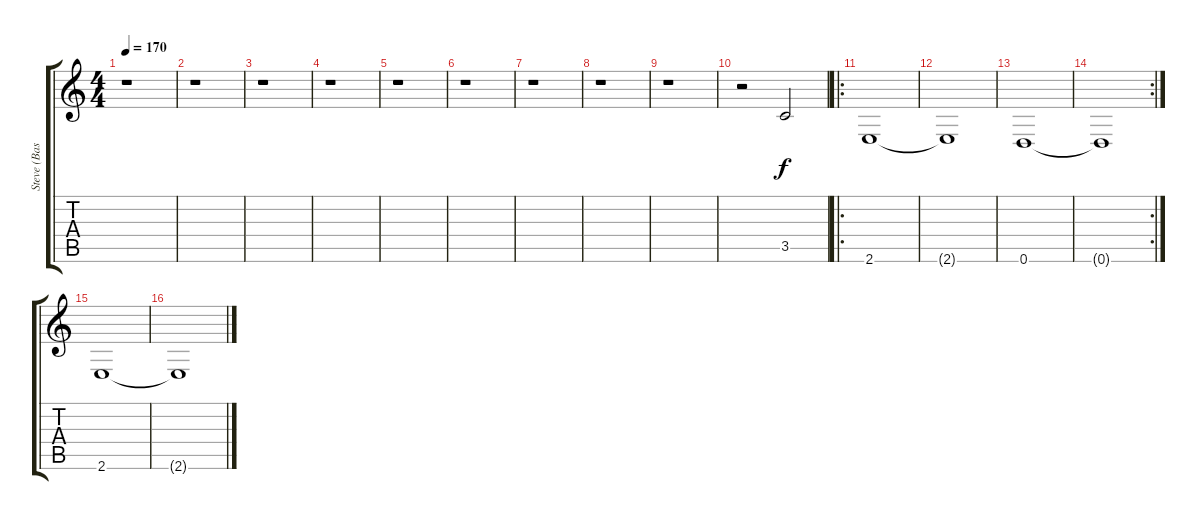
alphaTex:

\track ("Steve (Bass)" "Steve (Bas") {instrument acousticbass}
\staff {score tabs}
\tuning (E4 B3 G3 D3 A2 D2) {hide}
\ts (4 4)
\tempo 170
\clef g2
\ks c
r.1{dy f} |
r.1 |
r.1 |
r.1 |
r.1 |
r.1 |
r.1 |
r.1 |
r.1 |
r.2 3.5.2 |
\ro
2.6.1 |
2.6{t}.1 |
0.6.1 |
\rc 2
0.6{t}.1 |
2.6.1 |
2.6{t}.1
